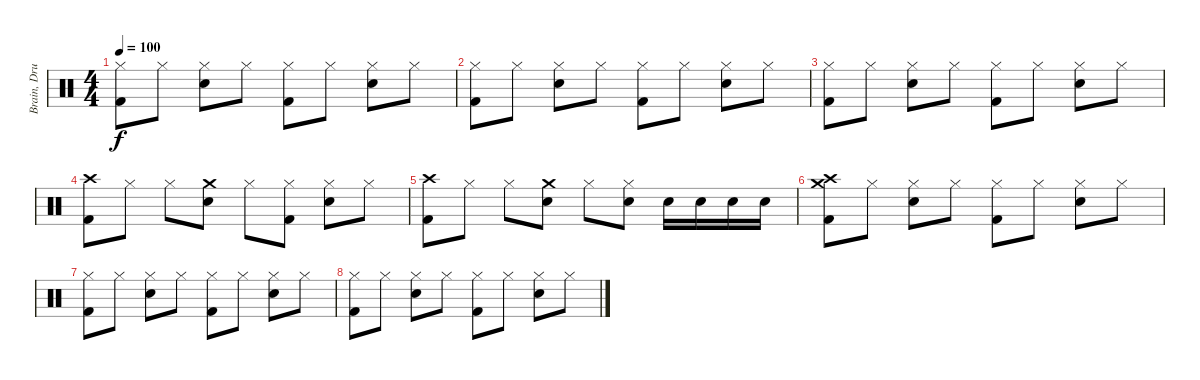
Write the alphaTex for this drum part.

\track ("Brain, Drums" "Brain, Dru") {instrument percussion}
\staff {score}
\articulation defaults
\ts (4 4)
\tempo 100
\clef neutral
\ks c
("Hi-Hat (closed)" "Kick (hit) 2").8{dy f} "Hi-Hat (closed)".8 ("Hi-Hat (closed)" "Electric Snare (hit)").8 "Hi-Hat (closed)".8 ("Hi-Hat (closed)" "Kick (hit) 2").8 "Hi-Hat (closed)".8 ("Hi-Hat (closed)" "Electric Snare (hit)").8 "Hi-Hat (closed)".8 |
("Hi-Hat (closed)" "Kick (hit) 2").8 "Hi-Hat (closed)".8 ("Hi-Hat (closed)" "Electric Snare (hit)").8 "Hi-Hat (closed)".8 ("Hi-Hat (closed)" "Kick (hit) 2").8 "Hi-Hat (closed)".8 ("Hi-Hat (closed)" "Electric Snare (hit)").8 "Hi-Hat (closed)".8 |
("Hi-Hat (closed)" "Kick (hit) 2").8 "Hi-Hat (closed)".8 ("Hi-Hat (closed)" "Electric Snare (hit)").8 "Hi-Hat (closed)".8 ("Hi-Hat (closed)" "Kick (hit) 2").8 "Hi-Hat (closed)".8 ("Hi-Hat (closed)" "Electric Snare (hit)").8 "Hi-Hat (closed)".8 |
("Crash high (hit)" "Kick (hit) 2").8 "Hi-Hat (closed)".8 "Hi-Hat (closed)".8 ("Crash medium (hit)" "Electric Snare (hit)").8 "Hi-Hat (closed)".8 ("Hi-Hat (closed)" "Kick (hit) 2").8 ("Hi-Hat (closed)" "Electric Snare (hit)").8 "Hi-Hat (closed)".8 |
("Crash high (hit)" "Kick (hit) 2").8 "Hi-Hat (closed)".8 "Hi-Hat (closed)".8 ("Crash medium (hit)" "Electric Snare (hit)").8 "Hi-Hat (closed)".8 ("Hi-Hat (closed)" "Electric Snare (hit)").8 "Electric Snare (hit)".16 "Electric Snare (hit)".16 "Electric Snare (hit)".16 "Electric Snare (hit)".16 |
("Crash high (hit)" "Kick (hit) 2" "Crash medium (hit)").8 "Hi-Hat (closed)".8 ("Hi-Hat (closed)" "Electric Snare (hit)").8 "Hi-Hat (closed)".8 ("Hi-Hat (closed)" "Kick (hit) 2").8 "Hi-Hat (closed)".8 ("Hi-Hat (closed)" "Electric Snare (hit)").8 "Hi-Hat (closed)".8 |
("Hi-Hat (closed)" "Kick (hit) 2").8 "Hi-Hat (closed)".8 ("Hi-Hat (closed)" "Electric Snare (hit)").8 "Hi-Hat (closed)".8 ("Hi-Hat (closed)" "Kick (hit) 2").8 "Hi-Hat (closed)".8 ("Hi-Hat (closed)" "Electric Snare (hit)").8 "Hi-Hat (closed)".8 |
("Hi-Hat (closed)" "Kick (hit) 2").8 "Hi-Hat (closed)".8 ("Hi-Hat (closed)" "Electric Snare (hit)").8 "Hi-Hat (closed)".8 ("Hi-Hat (closed)" "Kick (hit) 2").8 "Hi-Hat (closed)".8 ("Hi-Hat (closed)" "Electric Snare (hit)").8 "Hi-Hat (closed)".8
